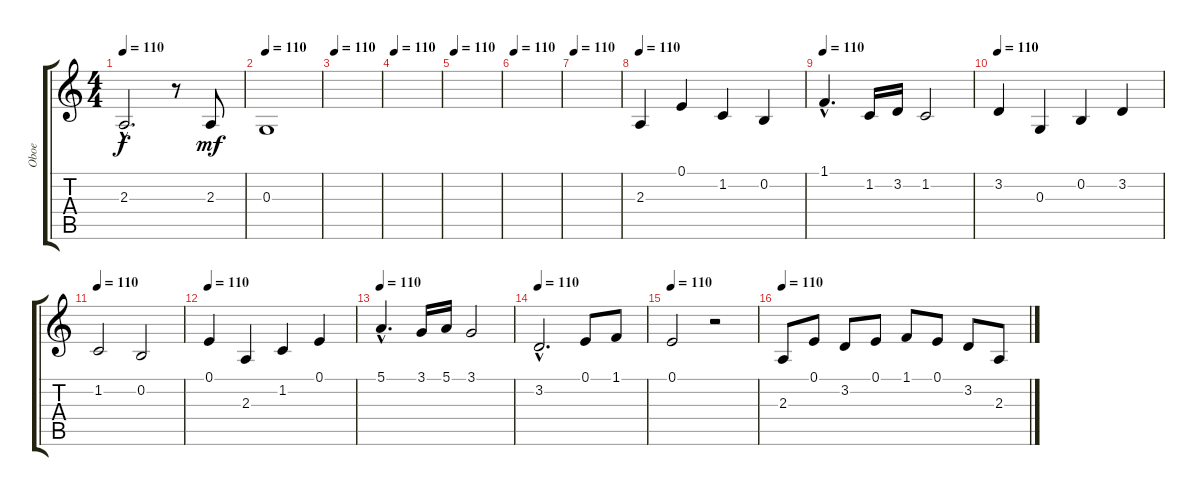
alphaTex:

\track ("Oboe" "Oboe") {instrument oboe}
\staff {score tabs}
\tuning (E4 B3 G3 D3 A2 E2) {hide}
\ts (4 4)
\tempo 110
\clef g2
\ks c
2.3{hac}.2{d dy f} r.8 2.3.8{dy mf} |
\tempo 110
0.3.1 |
\tempo 110
|
\tempo 110
|
\tempo 110
|
\tempo 110
|
\tempo 110
|
\tempo 110
2.3.4{instrument viola} 0.1.4 1.2.4 0.2.4 |
\tempo 110
1.1{hac}.4{d} 1.2.16 3.2.16 1.2.2 |
\tempo 110
3.2.4 0.3.4 0.2.4 3.2.4 |
\tempo 110
1.2.2 0.2.2 |
\tempo 110
0.1.4 2.3.4 1.2.4 0.1.4 |
\tempo 110
5.1{hac}.4{d} 3.1.16 5.1.16 3.1.2 |
\tempo 110
3.2{hac}.2{d} 0.1.8 1.1.8 |
\tempo 110
0.1.2 r.2 |
\tempo 110
2.3.8{instrument oboe} 0.1.8 3.2.8 0.1.8 1.1.8 0.1.8 3.2.8 2.3.8
